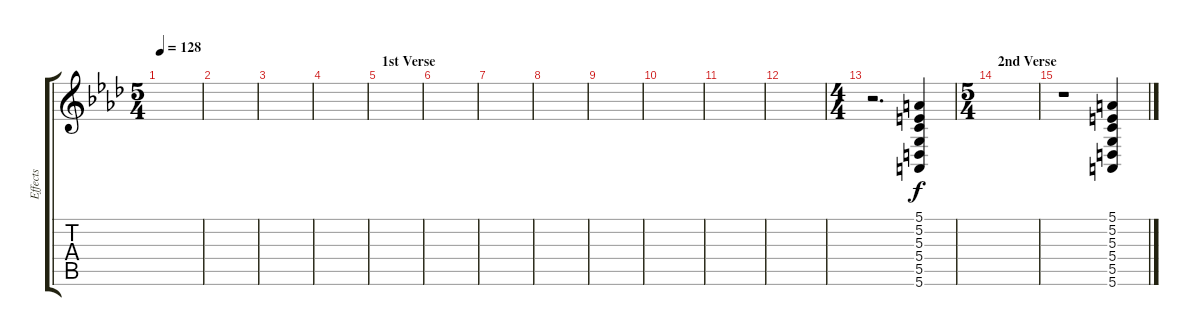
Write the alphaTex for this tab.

\track ("Effects" "Effects") {instrument gunshot}
\staff {score tabs}
\tuning (E4 B3 G3 D3 A2 E2) {hide}
\ts (5 4)
\tempo 128
\clef g2
\ks ab
|
|
|
|
\section ("" "1st Verse")
|
|
|
|
|
|
|
|
\ts (4 4)
r.2{d} (5.1 5.2 5.3 5.4 5.5 5.6).4 |
\ts (5 4)
\section ("" "2nd Verse")
|
r.1 (5.1 5.2 5.3 5.4 5.5 5.6).4
